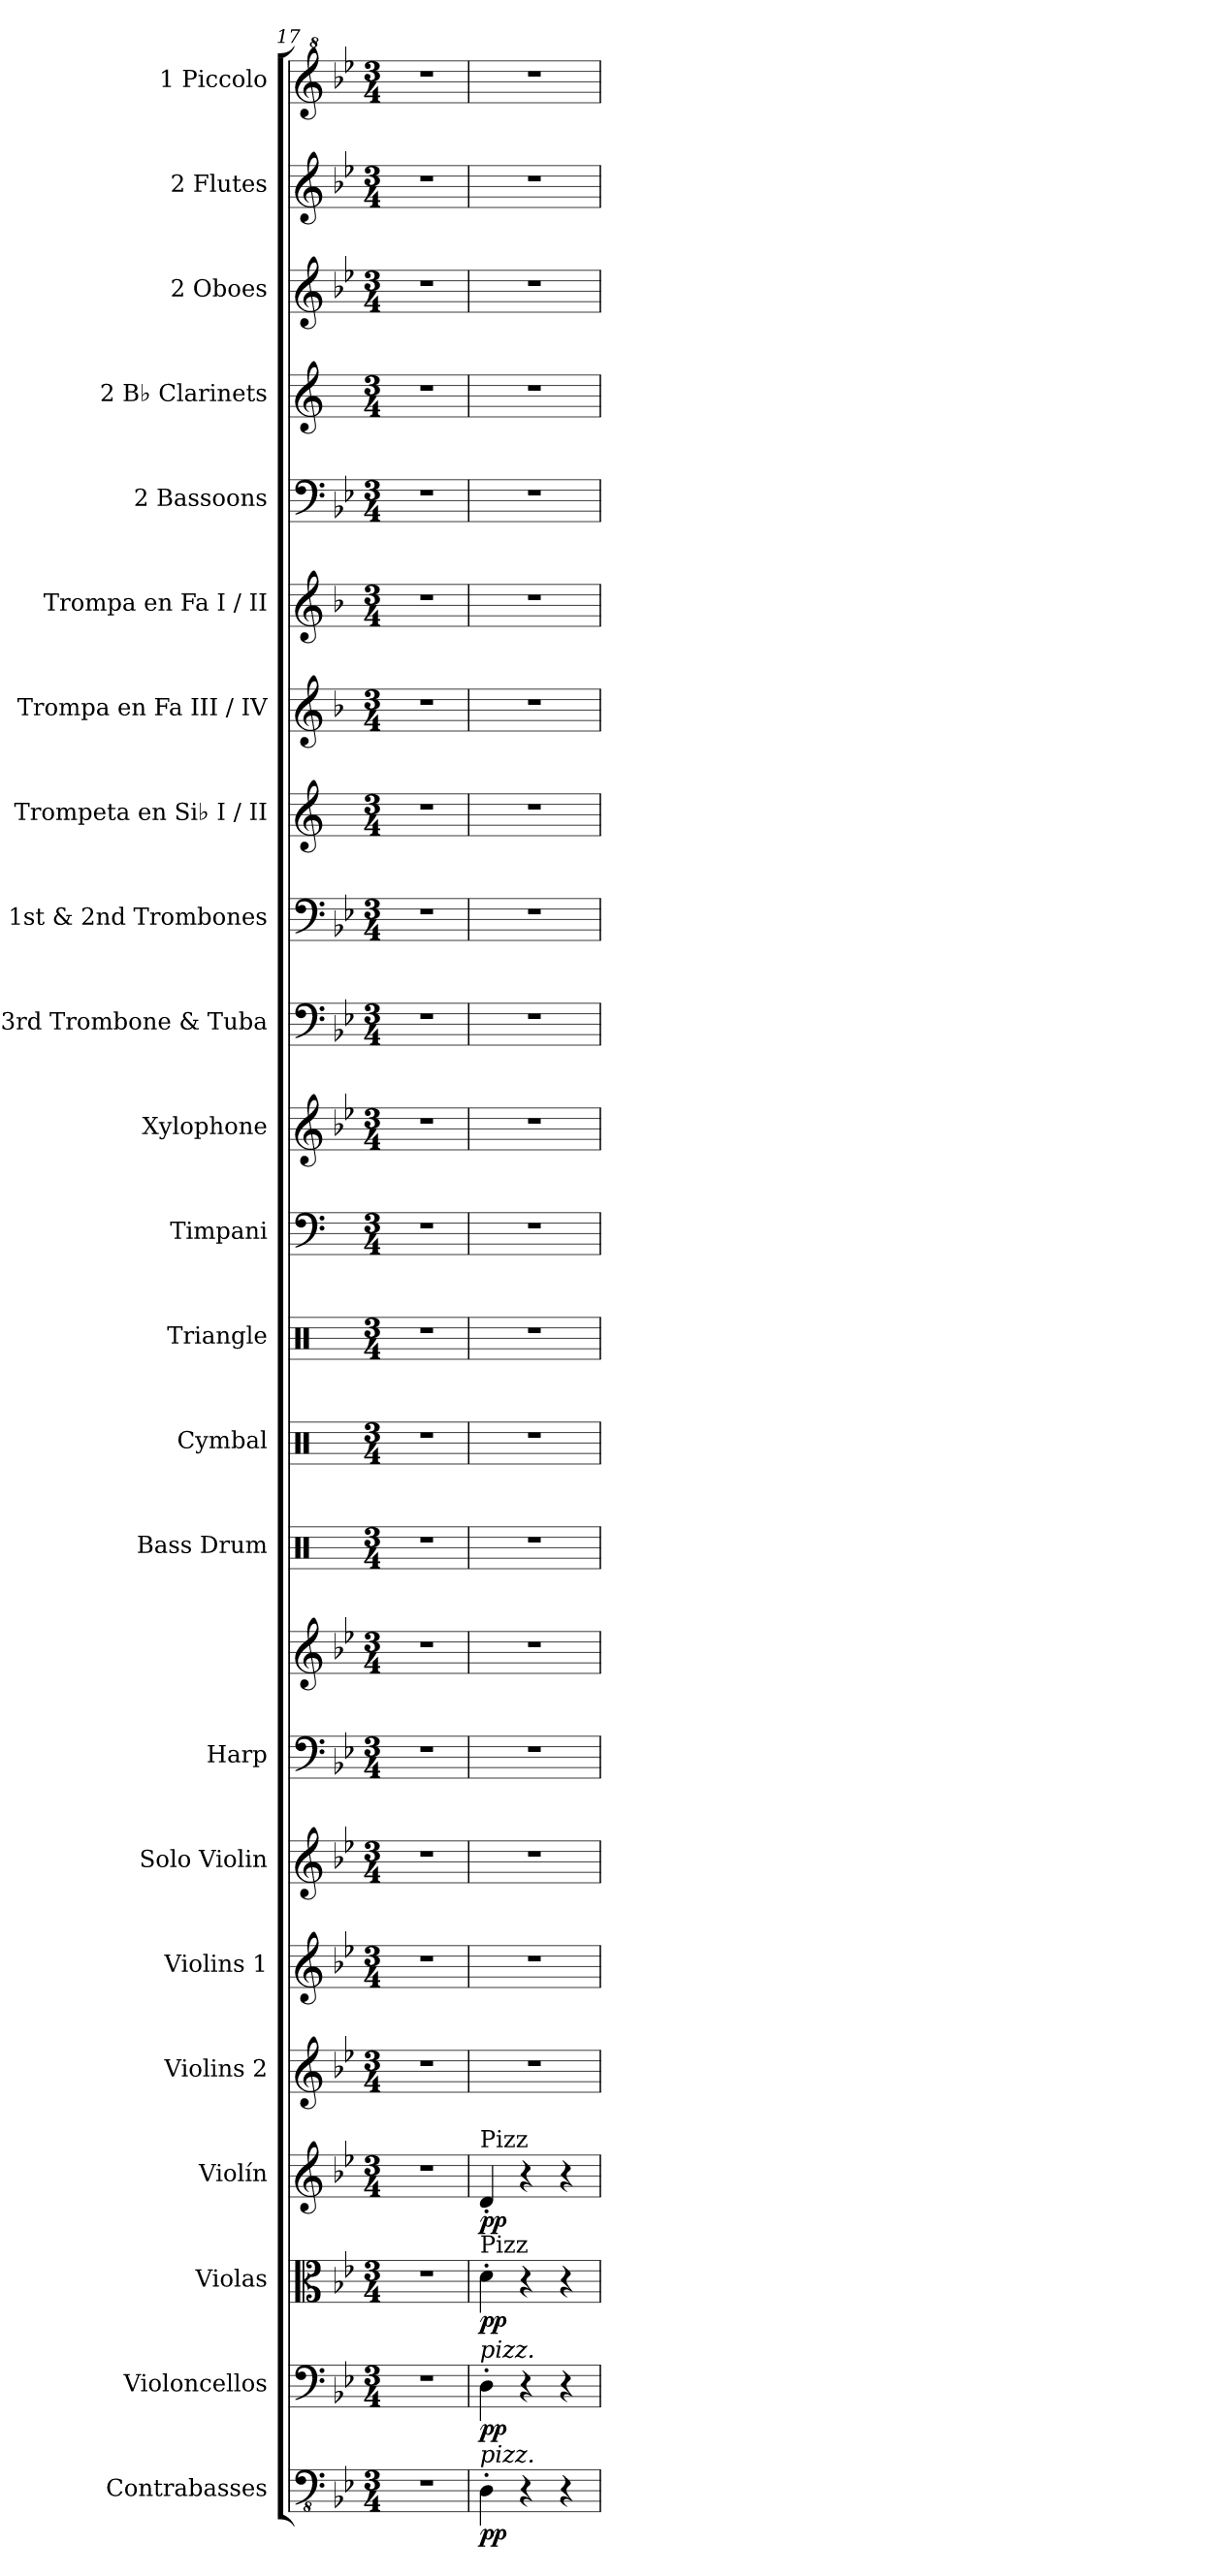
**kern	**dynam	**kern	**dynam	**kern	**dynam	**kern	**dynam	**kern	**kern	**kern	**kern	**kern	**kern	**kern	**kern	**kern	**kern	**kern	**kern	**kern	**kern	**kern	**kern	**kern	**kern	**kern	**kern
*part23	*part23	*part22	*part22	*part21	*part21	*part20	*part20	*part19	*part18	*part17	*part16	*part16	*part15	*part14	*part13	*part12	*part11	*part10	*part9	*part8	*part7	*part6	*part5	*part4	*part3	*part2	*part1
*staff24	*staff24	*staff23	*staff23	*staff22	*staff22	*staff21	*staff21	*staff20	*staff19	*staff18	*staff17	*staff16	*staff15	*staff14	*staff13	*staff12	*staff11	*staff10	*staff9	*staff8	*staff7	*staff6	*staff5	*staff4	*staff3	*staff2	*staff1
*I"Contrabasses	*	*I"Violoncellos	*	*I"Violas	*	*I"Violín	*	*I"Violins 2	*I"Violins 1	*I"Solo Violin	*I"Harp	*	*I"Bass Drum	*I"Cymbal	*I"Triangle	*I"Timpani	*I"Xylophone	*I"3rd Trombone     &amp; Tuba	*I"1st &amp; 2nd Trombones	*I"Trompeta en Si♭  I / II	*I"Trompa en Fa   III / IV	*I"Trompa en Fa I / II	*I"2 Bassoons	*I"2 B♭ Clarinets	*I"2 Oboes	*I"2 Flutes	*I"1 Piccolo
*I'Cbs.	*	*I'Vlcs.	*	*I'Vlas.	*	*I'Vln.	*	*I'Vlns. 2	*I'Vlns. 1	*I'S. Vln.	*I'Hrp.	*	*I'B. Dr.	*I'Cym.	*I'Trgl.	*I'Timp.	*I'Xyl.	*I'3rd Trb. &amp; Tba.	*I'1st &amp; 2nd    Trbs.	*I'Tpt. Si♭  I / II	*I'Trmp. Fa   III / IV	*I'Trmp. Fa I / II	*I'2 Bsns.	*I'2 B♭ Cls.	*I'2 Obs.	*I'2 Fls.	*I'1 Picc.
*clefFv4	*	*clefF4	*	*clefC3	*	*clefG2	*	*clefG2	*clefG2	*clefG2	*clefF4	*clefG2	*clefX	*clefX	*clefX	*clefF4	*clefG2	*clefF4	*clefF4	*clefG2	*clefG2	*clefG2	*clefF4	*clefG2	*clefG2	*clefG2	*clefG^2
*	*	*	*	*	*	*	*	*	*	*	*	*	*	*	*	*	*ITrd-7c-12	*	*	*ITrd1c2	*ITrd4c7	*ITrd4c7	*	*ITrd1c2	*	*	*ITrd-7c-12
*k[b-e-]	*	*k[b-e-]	*	*k[b-e-]	*	*k[b-e-]	*	*k[b-e-]	*k[b-e-]	*k[b-e-]	*k[b-e-]	*k[b-e-]	*k[]	*k[]	*k[]	*k[]	*k[b-e-]	*k[b-e-]	*k[b-e-]	*k[b-e-]	*k[b-e-]	*k[b-e-]	*k[b-e-]	*k[b-e-]	*k[b-e-]	*k[b-e-]	*k[b-e-]
*M3/4	*	*M3/4	*	*M3/4	*	*M3/4	*	*M3/4	*M3/4	*M3/4	*M3/4	*M3/4	*M3/4	*M3/4	*M3/4	*M3/4	*M3/4	*M3/4	*M3/4	*M3/4	*M3/4	*M3/4	*M3/4	*M3/4	*M3/4	*M3/4	*M3/4
=17	=17	=17	=17	=17	=17	=17	=17	=17	=17	=17	=17	=17	=17	=17	=17	=17	=17	=17	=17	=17	=17	=17	=17	=17	=17	=17	=17
2.r	.	2.r	.	2.r	.	2.r	.	2.r	2.r	2.r	2.r	2.r	2.r	2.r	2.r	2.r	2.r	2.r	2.r	2.r	2.r	2.r	2.r	2.r	2.r	2.r	2.r
=18	=18	=18	=18	=18	=18	=18	=18	=18	=18	=18	=18	=18	=18	=18	=18	=18	=18	=18	=18	=18	=18	=18	=18	=18	=18	=18	=18
!	!	!	!	!	!	!LO:TX:a:t=Pizz	!	!	!	!	!	!	!	!	!	!	!	!	!	!	!	!	!	!	!	!	!
!	!	!	!	!LO:TX:a:t=Pizz	!	!	!	!	!	!	!	!	!	!	!	!	!	!	!	!	!	!	!	!	!	!	!
!	!	!LO:TX:a:i:t=pizz.	!	!	!	!	!	!	!	!	!	!	!	!	!	!	!	!	!	!	!	!	!	!	!	!	!
!LO:TX:a:i:t=pizz.	!	!	!	!	!	!	!	!	!	!	!	!	!	!	!	!	!	!	!	!	!	!	!	!	!	!	!
!	!LO:DY:b	!	!LO:DY:b	!	!LO:DY:b	!	!LO:DY:b	!	!	!	!	!	!	!	!	!	!	!	!	!	!	!	!	!	!	!	!
4DD'\	pp	4D'\	pp	4d'\	pp	4d'/	pp	2.r	2.r	2.r	2.r	2.r	2.r	2.r	2.r	2.r	2.r	2.r	2.r	2.r	2.r	2.r	2.r	2.r	2.r	2.r	2.r
4r	.	4r	.	4r	.	4r	.	.	.	.	.	.	.	.	.	.	.	.	.	.	.	.	.	.	.	.	.
4r	.	4r	.	4r	.	4r	.	.	.	.	.	.	.	.	.	.	.	.	.	.	.	.	.	.	.	.	.
=	=	=	=	=	=	=	=	=	=	=	=	=	=	=	=	=	=	=	=	=	=	=	=	=	=	=	=
*-	*-	*-	*-	*-	*-	*-	*-	*-	*-	*-	*-	*-	*-	*-	*-	*-	*-	*-	*-	*-	*-	*-	*-	*-	*-	*-	*-
